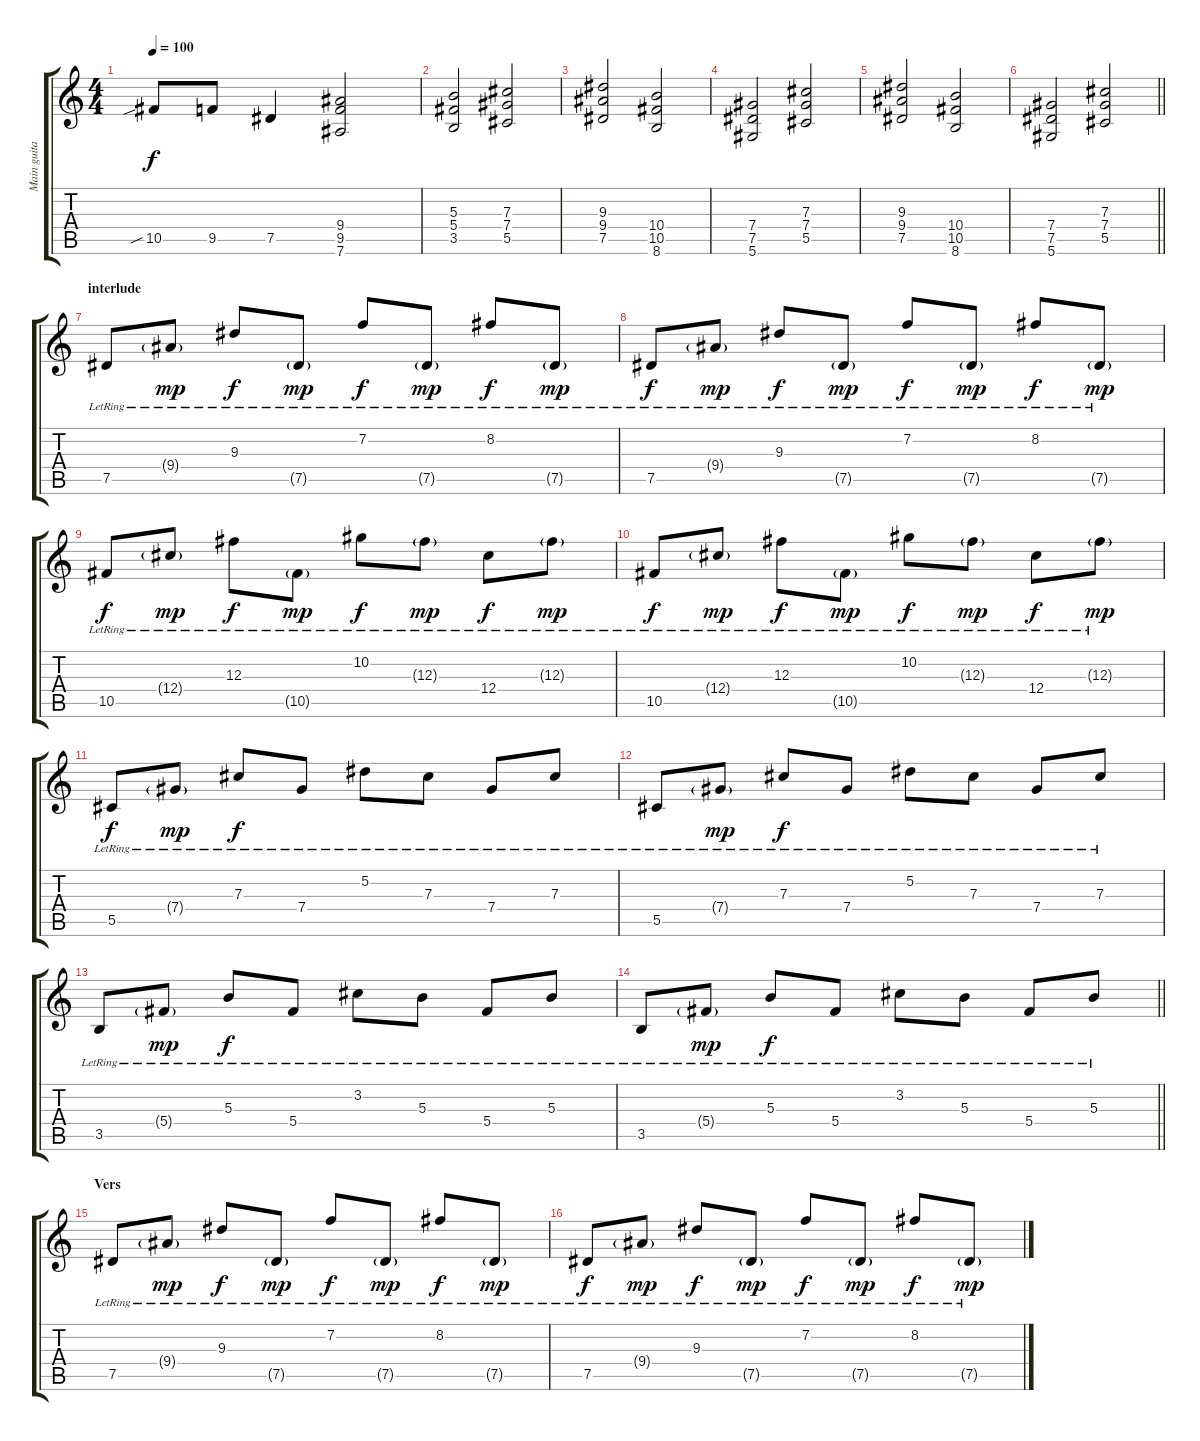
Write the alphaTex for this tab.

\track ("Main guitar - Martin Sweet" "Main guita") {instrument electricguitarclean}
\staff {score tabs}
\tuning (Eb4 Bb3 Gb3 Db3 Ab2 Eb2) {hide}
\ts (4 4)
\tempo 100
\clef g2
\ks c
10.5{sib}.8{dy f} 9.5.8 7.5.4 (9.4 9.5 7.6).2 |
(5.3 5.4 3.5).2 (7.3 7.4 5.5).2 |
(9.3 9.4 7.5).2 (10.4 10.5 8.6).2 |
(7.4 7.5 5.6).2 (7.3 7.4 5.5).2 |
(9.3 9.4 7.5).2 (10.4 10.5 8.6).2 |
\barLineRight lightlight
(7.4 7.5 5.6).2 (7.3 7.4 5.5).2 |
\section ("" "interlude")
7.5{lr}.8{instrument electricguitarclean} 9.4{g lr}.8{dy mp} 9.3{lr}.8{dy f} 7.5{g lr}.8{dy mp} 7.2{lr}.8{dy f} 7.5{g lr}.8{dy mp} 8.2{lr}.8{dy f} 7.5{g lr}.8{dy mp} |
7.5{lr}.8{dy f} 9.4{g lr}.8{dy mp} 9.3{lr}.8{dy f} 7.5{g lr}.8{dy mp} 7.2{lr}.8{dy f} 7.5{g lr}.8{dy mp} 8.2{lr}.8{dy f} 7.5{g lr}.8{dy mp} |
10.5{lr}.8{dy f} 12.4{g lr}.8{dy mp} 12.3{lr}.8{dy f} 10.5{g lr}.8{dy mp} 10.2{lr}.8{dy f} 12.3{g lr}.8{dy mp} 12.4{lr}.8{dy f} 12.3{g lr}.8{dy mp} |
10.5{lr}.8{dy f} 12.4{g lr}.8{dy mp} 12.3{lr}.8{dy f} 10.5{g lr}.8{dy mp} 10.2{lr}.8{dy f} 12.3{g lr}.8{dy mp} 12.4{lr}.8{dy f} 12.3{g lr}.8{dy mp} |
5.5{lr}.8{dy f} 7.4{g lr}.8{dy mp} 7.3{lr}.8{dy f} 7.4{lr}.8 5.2{lr}.8 7.3{lr}.8 7.4{lr}.8 7.3{lr}.8 |
5.5{lr}.8 7.4{g lr}.8{dy mp} 7.3{lr}.8{dy f} 7.4{lr}.8 5.2{lr}.8 7.3{lr}.8 7.4{lr}.8 7.3{lr}.8 |
3.5{lr}.8 5.4{g lr}.8{dy mp} 5.3{lr}.8{dy f} 5.4{lr}.8 3.2{lr}.8 5.3{lr}.8 5.4{lr}.8 5.3{lr}.8 |
\barLineRight lightlight
3.5{lr}.8 5.4{g lr}.8{dy mp} 5.3{lr}.8{dy f} 5.4{lr}.8 3.2{lr}.8 5.3{lr}.8 5.4{lr}.8 5.3{lr}.8 |
\section ("" "Vers")
7.5{lr}.8 9.4{g lr}.8{dy mp} 9.3{lr}.8{dy f} 7.5{g lr}.8{dy mp} 7.2{lr}.8{dy f} 7.5{g lr}.8{dy mp} 8.2{lr}.8{dy f} 7.5{g lr}.8{dy mp} |
7.5{lr}.8{dy f} 9.4{g lr}.8{dy mp} 9.3{lr}.8{dy f} 7.5{g lr}.8{dy mp} 7.2{lr}.8{dy f} 7.5{g lr}.8{dy mp} 8.2{lr}.8{dy f} 7.5{g lr}.8{dy mp}
